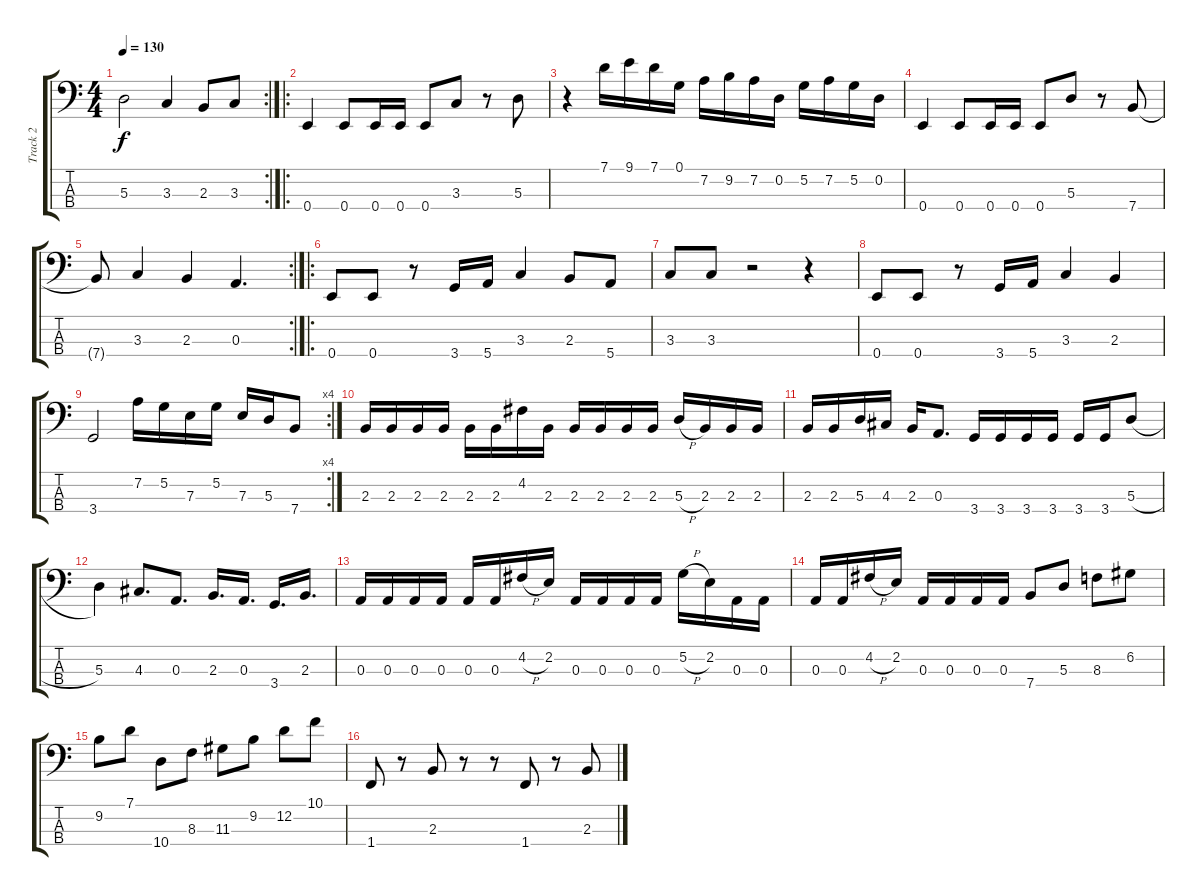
\track ("Track 2" "Track 2") {instrument electricbassfinger}
\staff {score tabs}
\tuning (G2 D2 A1 E1) {hide}
\rc 2
\ts (4 4)
\tempo 130
\clef f4
\ks c
5.3{t}.2{dy f} 3.3.4 2.3.8 3.3.8 |
\ro
0.4.4 0.4.8 0.4.16 0.4.16 0.4.8 3.3.8 r.8 5.3.8 |
r.4 7.1.16 9.1.16 7.1.16 0.1.16 7.2.16 9.2.16 7.2.16 0.2.16 5.2.16 7.2.16 5.2.16 0.2.16 |
0.4.4 0.4.8 0.4.16 0.4.16 0.4.8 5.3.8 r.8 7.4.8 |
\rc 2
7.4{t}.8 3.3.4 2.3.4 0.3.4{d} |
\ro
0.4.8 0.4.8 r.8 3.4.16 5.4.16 3.3.4 2.3.8 5.4.8 |
3.3.8 3.3.8 r.2 r.4 |
0.4.8 0.4.8 r.8 3.4.16 5.4.16 3.3.4 2.3.4 |
\rc 4
3.4.2 7.2.16 5.2.16 7.3.16 5.2.16 7.3.16 5.3.16 7.4.8 |
2.3.16 2.3.16 2.3.16 2.3.16 2.3.16 2.3.16 4.2.16 2.3.16 2.3.16 2.3.16 2.3.16 2.3.16 5.3{h}.16 2.3.16 2.3.16 2.3.16 |
2.3.16 2.3.16 5.3.16 4.3.16 2.3.16 0.3.8{d} 3.4.16 3.4.16 3.4.16 3.4.16 3.4.16 3.4.16 5.3{h}.8 |
5.3.4 4.3.8{d} 0.3.8{d} 2.3.16{d} 0.3.16{d} 3.4.16{d} 2.3.16{d} |
0.3.16 0.3.16 0.3.16 0.3.16 0.3.16 0.3.16 4.2{h}.16 2.2.16 0.3.16 0.3.16 0.3.16 0.3.16 5.2{h}.16 2.2.16 0.3.16 0.3.16 |
0.3.16 0.3.16 4.2{h}.16 2.2.16 0.3.16 0.3.16 0.3.16 0.3.16 7.4.8 5.3.8 8.3.8 6.2.8 |
9.2.8 7.1.8 10.4.8 8.3.8 11.3.8 9.2.8 12.2.8 10.1.8 |
1.4.8 r.8 2.3.8 r.8 r.8 1.4.8 r.8 2.3.8
